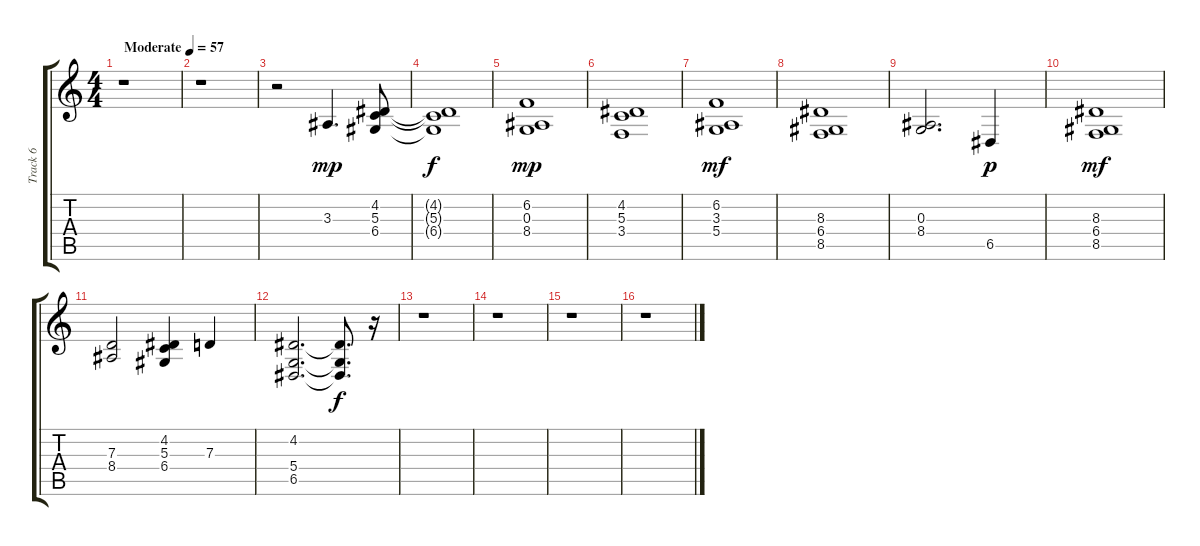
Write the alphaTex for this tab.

\track ("Track 6" "Track 6") {instrument stringensemble2}
\staff {score tabs}
\tuning (E4 B3 G3 D3 A2 E2) {hide}
\ts (4 4)
\tempo (57 "Moderate")
\clef g2
\ks c
r.1{dy mp instrument stringensemble2} |
r.1 |
r.2 3.3.4{d} (4.2 5.3 6.4).8 |
(4.2{t} 5.3{t} 6.4{t}).1{dy f} |
(6.2 0.3 8.4).1{dy mp} |
(4.2 5.3 3.4).1 |
(6.2 3.3 5.4).1{dy mf} |
(8.3 6.4 8.5).1 |
(0.3 8.4).2{d} 6.5.4{dy p} |
(8.3 6.4 8.5).1{dy mf} |
(7.3 8.4).2 (4.2 5.3 6.4).4 7.3.4 |
(4.2 5.4 6.5).2{d} (4.2{t} 5.4{t} 6.5{t}).8{d dy f} r.16 |
r.1 |
r.1 |
r.1 |
r.1
